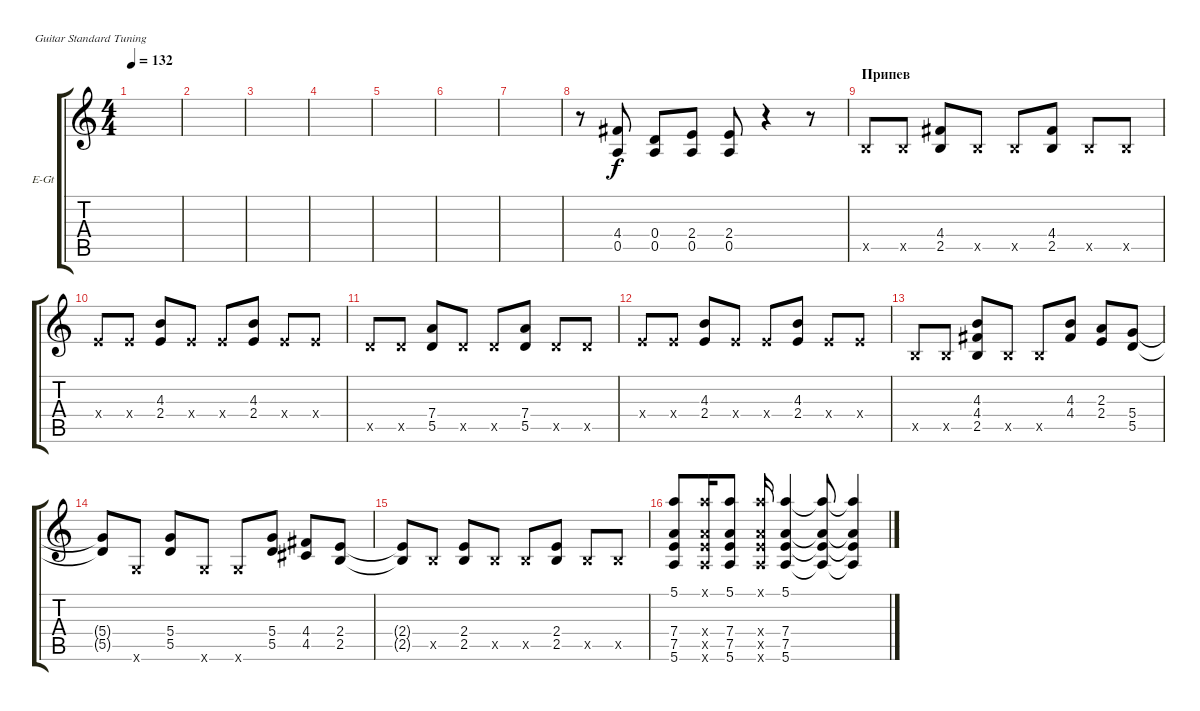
\defaultSystemsLayout 4
\bracketExtendMode groupsimilarinstruments
\firstSystemTrackNameOrientation horizontal
\otherSystemsTrackNameOrientation horizontal
\track ("Electric Guitar" "E-Gt") {instrument overdrivenguitar}
\staff {score tabs}
\tuning (E4 B3 G3 D3 A2 E2)
\ts (4 4)
\tempo 132
\clef g2
\ks c
|
|
|
|
|
|
|
r.8 (4.4 0.5).8 (0.5 0.4).8 (2.4 0.5).8 (2.4 0.5).8 r.4 r.8 |
\section ("" "Припев")
2.5{x}.8 2.5{x}.8 (2.5 4.4).8 2.5{x}.8 2.5{x}.8 (2.5 4.4).8 2.5{x}.8 2.5{x}.8 |
2.4{x}.8 2.4{x}.8 (4.3 2.4).8 2.4{x}.8 2.4{x}.8 (2.4 4.3).8 2.4{x}.8 2.4{x}.8 |
5.5{x}.8 5.5{x}.8 (5.5 7.4).8 5.5{x}.8 5.5{x}.8 (5.5 7.4).8 5.5{x}.8 5.5{x}.8 |
2.4{x}.8 2.4{x}.8 (4.3 2.4).8 2.4{x}.8 2.4{x}.8 (2.4 4.3).8 2.4{x}.8 2.4{x}.8 |
2.5{x}.8 2.5{x}.8 (2.5 4.4 4.3).8 2.5{x}.8 2.5{x}.8 (4.3 4.4).8 (2.3 2.4).8 (5.4 5.5).8 |
(5.5{t} 5.4{t}).8 3.6{x}.8 (5.4 5.5).8 3.6{x}.8 3.6{x}.8 (5.4 5.5).8 (4.4 4.5).8 (2.4 2.5).8 |
(2.5{t} 2.4{t}).8 2.5{x}.8 (2.5 2.4).8 2.5{x}.8 2.5{x}.8 (2.5 2.4).8 2.5{x}.8 2.5{x}.8 |
(5.6 7.5 7.4 5.1).8 (5.6{x} 7.5{x} 7.4{x} 5.1{x}).16 (5.6 7.5 7.4 5.1).8 (5.6{x} 5.1{x} 7.4{x} 7.5{x}).16 (5.6 5.1 7.4 7.5).4 (5.6{t} 5.1{t} 7.4{t} 7.5{t}).8 (5.6{t} 5.1{t} 7.5{t} 7.4{t}).4
